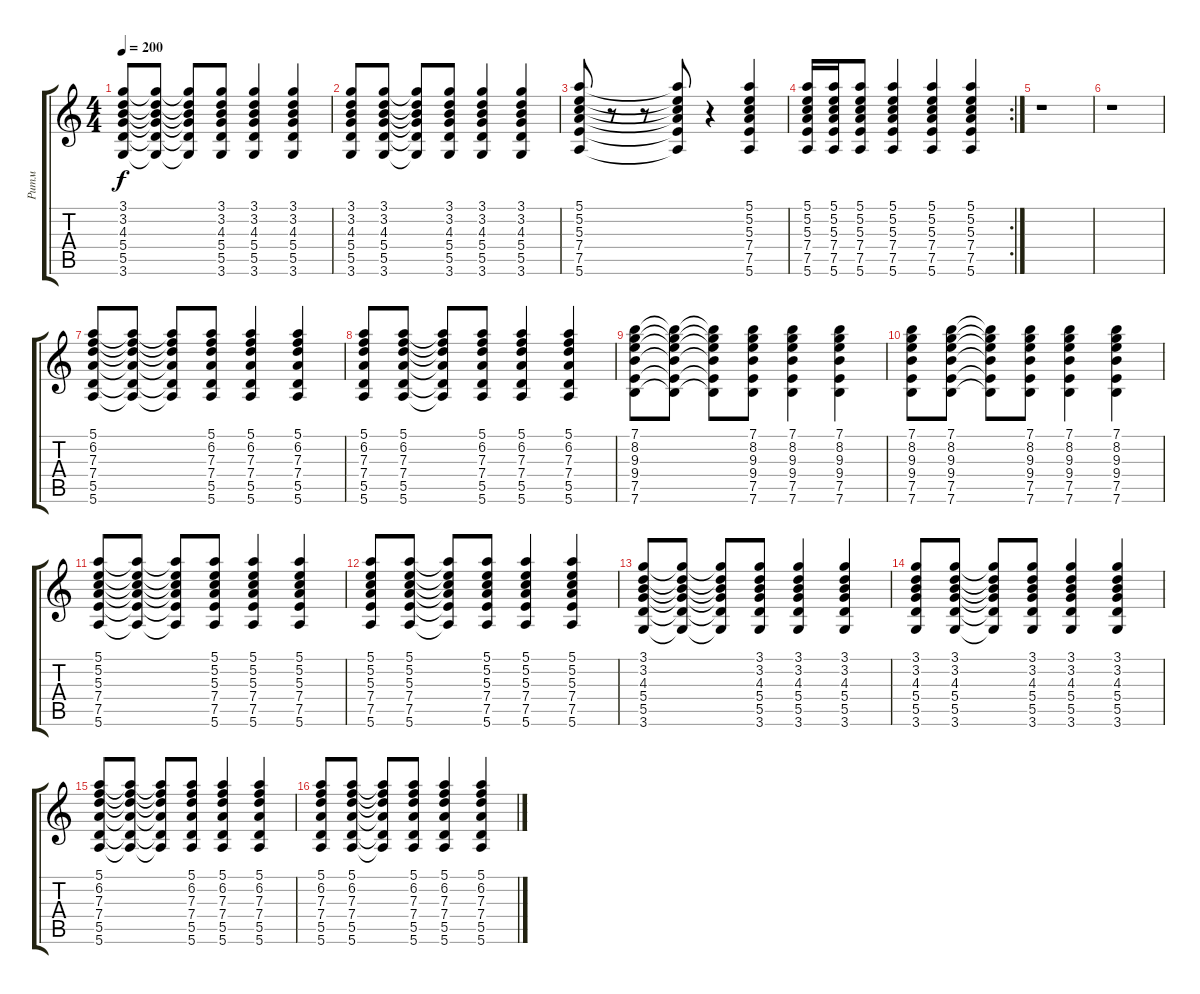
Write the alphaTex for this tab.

\track ("Ритм" "Ритм") {instrument acousticguitarsteel}
\staff {score tabs}
\tuning (E4 B3 G3 D3 A2 E2) {hide}
\ts (4 4)
\tempo 200
\clef g2
\ks c
(3.1 3.2 4.3 5.4 5.5 3.6).8{dy f} (3.1{t} 3.2{t} 4.3{t} 5.4{t} 5.5{t} 3.6{t}).8 (3.1{t} 3.2{t} 4.3{t} 5.4{t} 5.5{t} 3.6{t}).8 (3.1 3.2 4.3 5.4 5.5 3.6).8 (3.1 3.2 4.3 5.4 5.5 3.6).4 (3.1 3.2 4.3 5.4 5.5 3.6).4 |
(3.1 3.2 4.3 5.4 5.5 3.6).8 (3.1 3.2 4.3 5.4 5.5 3.6).8 (3.1{t} 3.2{t} 4.3{t} 5.4{t} 5.5{t} 3.6{t}).8 (3.1 3.2 4.3 5.4 5.5 3.6).8 (3.1 3.2 4.3 5.4 5.5 3.6).4 (3.1 3.2 4.3 5.4 5.5 3.6).4 |
(5.1 5.2 5.3 7.4 7.5 5.6).8 r.8 r.8 (5.1{t} 5.2{t} 5.3{t} 7.4{t} 7.5{t} 5.6{t}).8 r.4 (5.1 5.2 5.3 7.4 7.5 5.6).4 |
\rc 2
(5.1 5.2 5.3 7.4 7.5 5.6).16 (5.1 5.2 5.3 7.4 7.5 5.6).16 (5.1 5.2 5.3 7.4 7.5 5.6).8 (5.1 5.2 5.3 7.4 7.5 5.6).4 (5.1 5.2 5.3 7.4 7.5 5.6).4 (5.1 5.2 5.3 7.4 7.5 5.6).4 |
r.1 |
r.1 |
(5.1 6.2 7.3 7.4 5.5 5.6).8 (5.1{t} 6.2{t} 7.3{t} 7.4{t} 5.5{t} 5.6{t}).8 (5.1{t} 6.2{t} 7.3{t} 7.4{t} 5.5{t} 5.6{t}).8 (5.1 6.2 7.3 7.4 5.5 5.6).8 (5.1 6.2 7.3 7.4 5.5 5.6).4 (5.1 6.2 7.3 7.4 5.5 5.6).4 |
(5.1 6.2 7.3 7.4 5.5 5.6).8 (5.1 6.2 7.3 7.4 5.5 5.6).8 (5.1{t} 6.2{t} 7.3{t} 7.4{t} 5.5{t} 5.6{t}).8 (5.1 6.2 7.3 7.4 5.5 5.6).8 (5.1 6.2 7.3 7.4 5.5 5.6).4 (5.1 6.2 7.3 7.4 5.5 5.6).4 |
(7.1 8.2 9.3 9.4 7.5 7.6).8 (7.1{t} 8.2{t} 9.3{t} 9.4{t} 7.5{t} 7.6{t}).8 (7.1{t} 8.2{t} 9.3{t} 9.4{t} 7.5{t} 7.6{t}).8 (7.1 8.2 9.3 9.4 7.5 7.6).8 (7.1 8.2 9.3 9.4 7.5 7.6).4 (7.1 8.2 9.3 9.4 7.5 7.6).4 |
(7.1 8.2 9.3 9.4 7.5 7.6).8 (7.1 8.2 9.3 9.4 7.5 7.6).8 (7.1{t} 8.2{t} 9.3{t} 9.4{t} 7.5{t} 7.6{t}).8 (7.1 8.2 9.3 9.4 7.5 7.6).8 (7.1 8.2 9.3 9.4 7.5 7.6).4 (7.1 8.2 9.3 9.4 7.5 7.6).4 |
(5.1 5.2 5.3 7.4 7.5 5.6).8 (5.1{t} 5.2{t} 5.3{t} 7.4{t} 7.5{t} 5.6{t}).8 (5.1{t} 5.2{t} 5.3{t} 7.4{t} 7.5{t} 5.6{t}).8 (5.1 5.2 5.3 7.4 7.5 5.6).8 (5.1 5.2 5.3 7.4 7.5 5.6).4 (5.1 5.2 5.3 7.4 7.5 5.6).4 |
(5.1 5.2 5.3 7.4 7.5 5.6).8 (5.1 5.2 5.3 7.4 7.5 5.6).8 (5.1{t} 5.2{t} 5.3{t} 7.4{t} 7.5{t} 5.6{t}).8 (5.1 5.2 5.3 7.4 7.5 5.6).8 (5.1 5.2 5.3 7.4 7.5 5.6).4 (5.1 5.2 5.3 7.4 7.5 5.6).4 |
(3.1 3.2 4.3 5.4 5.5 3.6).8 (3.1{t} 3.2{t} 4.3{t} 5.4{t} 5.5{t} 3.6{t}).8 (3.1{t} 3.2{t} 4.3{t} 5.4{t} 5.5{t} 3.6{t}).8 (3.1 3.2 4.3 5.4 5.5 3.6).8 (3.1 3.2 4.3 5.4 5.5 3.6).4 (3.1 3.2 4.3 5.4 5.5 3.6).4 |
(3.1 3.2 4.3 5.4 5.5 3.6).8 (3.1 3.2 4.3 5.4 5.5 3.6).8 (3.1{t} 3.2{t} 4.3{t} 5.4{t} 5.5{t} 3.6{t}).8 (3.1 3.2 4.3 5.4 5.5 3.6).8 (3.1 3.2 4.3 5.4 5.5 3.6).4 (3.1 3.2 4.3 5.4 5.5 3.6).4 |
(5.1 6.2 7.3 7.4 5.5 5.6).8 (5.1{t} 6.2{t} 7.3{t} 7.4{t} 5.5{t} 5.6{t}).8 (5.1{t} 6.2{t} 7.3{t} 7.4{t} 5.5{t} 5.6{t}).8 (5.1 6.2 7.3 7.4 5.5 5.6).8 (5.1 6.2 7.3 7.4 5.5 5.6).4 (5.1 6.2 7.3 7.4 5.5 5.6).4 |
(5.1 6.2 7.3 7.4 5.5 5.6).8 (5.1 6.2 7.3 7.4 5.5 5.6).8 (5.1{t} 6.2{t} 7.3{t} 7.4{t} 5.5{t} 5.6{t}).8 (5.1 6.2 7.3 7.4 5.5 5.6).8 (5.1 6.2 7.3 7.4 5.5 5.6).4 (5.1 6.2 7.3 7.4 5.5 5.6).4
